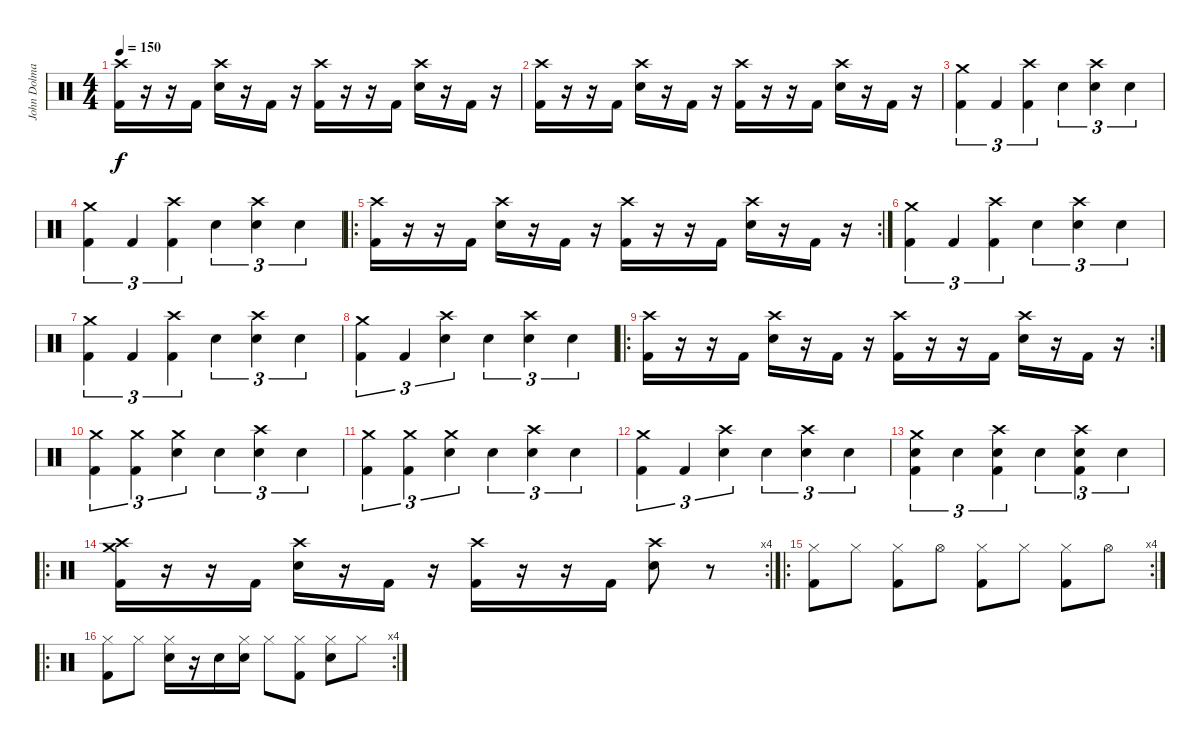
\track ("John Dolmayan" "John Dolma") {instrument percussion}
\staff {score}
\articulation defaults
\ts (4 4)
\tempo 150
\clef neutral
\ks c
("Crash high (hit)" "Kick (hit) 2").16{dy f} r.16 r.16 "Kick (hit) 2".16 ("Crash high (hit)" "Electric Snare (hit)").16 r.16 "Kick (hit) 2".16 r.16 ("Crash high (hit)" "Kick (hit) 2").16 r.16 r.16 "Kick (hit) 2".16 ("Crash high (hit)" "Electric Snare (hit)").16 r.16 "Kick (hit) 2".16 r.16 |
("Crash high (hit)" "Kick (hit) 2").16 r.16 r.16 "Kick (hit) 2".16 ("Crash high (hit)" "Electric Snare (hit)").16 r.16 "Kick (hit) 2".16 r.16 ("Crash high (hit)" "Kick (hit) 2").16 r.16 r.16 "Kick (hit) 2".16 ("Crash high (hit)" "Electric Snare (hit)").16 r.16 "Kick (hit) 2".16 r.16 |
("Crash medium (hit)" "Kick (hit) 2").4{tu (3 2)} "Kick (hit) 2".4{tu (3 2)} ("Crash high (hit)" "Kick (hit) 2").4{tu (3 2)} "Electric Snare (hit)".4{tu (3 2)} ("Crash high (hit)" "Electric Snare (hit)").4{tu (3 2)} "Electric Snare (hit)".4{tu (3 2)} |
("Crash medium (hit)" "Kick (hit) 2").4{tu (3 2)} "Kick (hit) 2".4{tu (3 2)} ("Crash high (hit)" "Kick (hit) 2").4{tu (3 2)} "Electric Snare (hit)".4{tu (3 2)} ("Crash high (hit)" "Electric Snare (hit)").4{tu (3 2)} "Electric Snare (hit)".4{tu (3 2)} |
\ro
\rc 2
("Crash high (hit)" "Kick (hit) 2").16 r.16 r.16 "Kick (hit) 2".16 ("Crash high (hit)" "Electric Snare (hit)").16 r.16 "Kick (hit) 2".16 r.16 ("Crash high (hit)" "Kick (hit) 2").16 r.16 r.16 "Kick (hit) 2".16 ("Crash high (hit)" "Electric Snare (hit)").16 r.16 "Kick (hit) 2".16 r.16 |
("Crash medium (hit)" "Kick (hit) 2").4{tu (3 2)} "Kick (hit) 2".4{tu (3 2)} ("Crash high (hit)" "Kick (hit) 2").4{tu (3 2)} "Electric Snare (hit)".4{tu (3 2)} ("Crash high (hit)" "Electric Snare (hit)").4{tu (3 2)} "Electric Snare (hit)".4{tu (3 2)} |
("Crash medium (hit)" "Kick (hit) 2").4{tu (3 2)} "Kick (hit) 2".4{tu (3 2)} ("Crash high (hit)" "Kick (hit) 2").4{tu (3 2)} "Electric Snare (hit)".4{tu (3 2)} ("Crash high (hit)" "Electric Snare (hit)").4{tu (3 2)} "Electric Snare (hit)".4{tu (3 2)} |
("Crash medium (hit)" "Kick (hit) 2").4{tu (3 2)} "Kick (hit) 2".4{tu (3 2)} ("Crash high (hit)" "Electric Snare (hit)").4{tu (3 2)} "Electric Snare (hit)".4{tu (3 2)} ("Crash high (hit)" "Electric Snare (hit)").4{tu (3 2)} "Electric Snare (hit)".4{tu (3 2)} |
\ro
\rc 2
("Crash high (hit)" "Kick (hit) 2").16 r.16 r.16 "Kick (hit) 2".16 ("Crash high (hit)" "Electric Snare (hit)").16 r.16 "Kick (hit) 2".16 r.16 ("Crash high (hit)" "Kick (hit) 2").16 r.16 r.16 "Kick (hit) 2".16 ("Crash high (hit)" "Electric Snare (hit)").16 r.16 "Kick (hit) 2".16 r.16 |
("Crash medium (hit)" "Kick (hit) 2").4{tu (3 2)} ("Crash medium (hit)" "Kick (hit) 2").4{tu (3 2)} ("Crash medium (hit)" "Electric Snare (hit)").4{tu (3 2)} "Electric Snare (hit)".4{tu (3 2)} ("Crash high (hit)" "Electric Snare (hit)").4{tu (3 2)} "Electric Snare (hit)".4{tu (3 2)} |
("Crash medium (hit)" "Kick (hit) 2").4{tu (3 2)} ("Crash medium (hit)" "Kick (hit) 2").4{tu (3 2)} ("Crash medium (hit)" "Electric Snare (hit)").4{tu (3 2)} "Electric Snare (hit)".4{tu (3 2)} ("Crash high (hit)" "Electric Snare (hit)").4{tu (3 2)} "Electric Snare (hit)".4{tu (3 2)} |
("Crash medium (hit)" "Kick (hit) 2").4{tu (3 2)} "Kick (hit) 2".4{tu (3 2)} ("Crash high (hit)" "Electric Snare (hit)").4{tu (3 2)} "Electric Snare (hit)".4{tu (3 2)} ("Crash high (hit)" "Electric Snare (hit)").4{tu (3 2)} "Electric Snare (hit)".4{tu (3 2)} |
("Crash medium (hit)" "Electric Snare (hit)" "Kick (hit) 2").4{tu (3 2)} "Electric Snare (hit)".4{tu (3 2)} ("Crash high (hit)" "Electric Snare (hit)" "Kick (hit) 2").4{tu (3 2)} "Electric Snare (hit)".4{tu (3 2)} ("Crash high (hit)" "Electric Snare (hit)" "Kick (hit) 2").4{tu (3 2)} "Electric Snare (hit)".4{tu (3 2)} |
\ro
\rc 4
("Crash medium (hit)" "Kick (hit) 2" "Crash high (hit)").16 r.16 r.16 "Kick (hit) 2".16 ("Crash high (hit)" "Electric Snare (hit)").16 r.16 "Kick (hit) 2".16 r.16 ("Crash high (hit)" "Kick (hit) 2").16 r.16 r.16 "Kick (hit) 2".16 ("Crash high (hit)" "Electric Snare (hit)").8 r.8 |
\ro
\rc 4
("Hi-Hat (closed)" "Kick (hit) 2").8 "Hi-Hat (closed)".8 ("Hi-Hat (closed)" "Kick (hit) 2").8 "Hi-Hat (open)".8 ("Hi-Hat (closed)" "Kick (hit) 2").8 "Hi-Hat (closed)".8 ("Hi-Hat (closed)" "Kick (hit) 2").8 "Hi-Hat (open)".8 |
\ro
\rc 4
("Hi-Hat (closed)" "Kick (hit) 2").8 "Hi-Hat (closed)".8 ("Hi-Hat (closed)" "Electric Snare (hit)").16 r.16 "Electric Snare (hit)".16 ("Hi-Hat (closed)" "Electric Snare (hit)").16 "Hi-Hat (closed)".8 ("Hi-Hat (closed)" "Kick (hit) 2").8 ("Hi-Hat (closed)" "Electric Snare (hit)").8 "Hi-Hat (closed)".8
